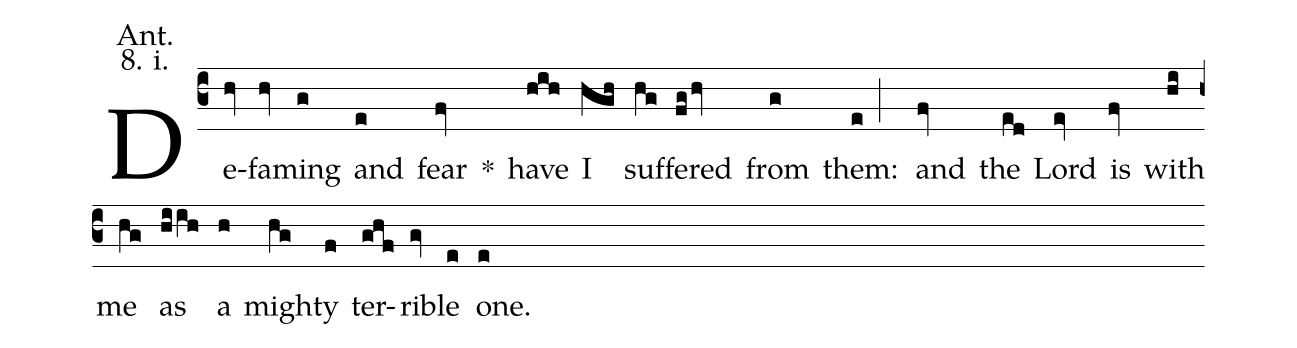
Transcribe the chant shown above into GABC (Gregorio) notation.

annotation: Ant.;
annotation: 8. i.;
%%
(c3) De(hv)fam(hv)ing(g) and(e) fear(fv) <sp>*</sp>() have(hih) I(hgh) suf(hg)fered(fghv) from(g) them:(e;) and(fv) the(ed) Lord(ev) is(fv) with(hi) me(hg) as(hiih) a(h) migh(hg)ty(f) ter(ghf)ri(gv)ble(e) one.(e)
